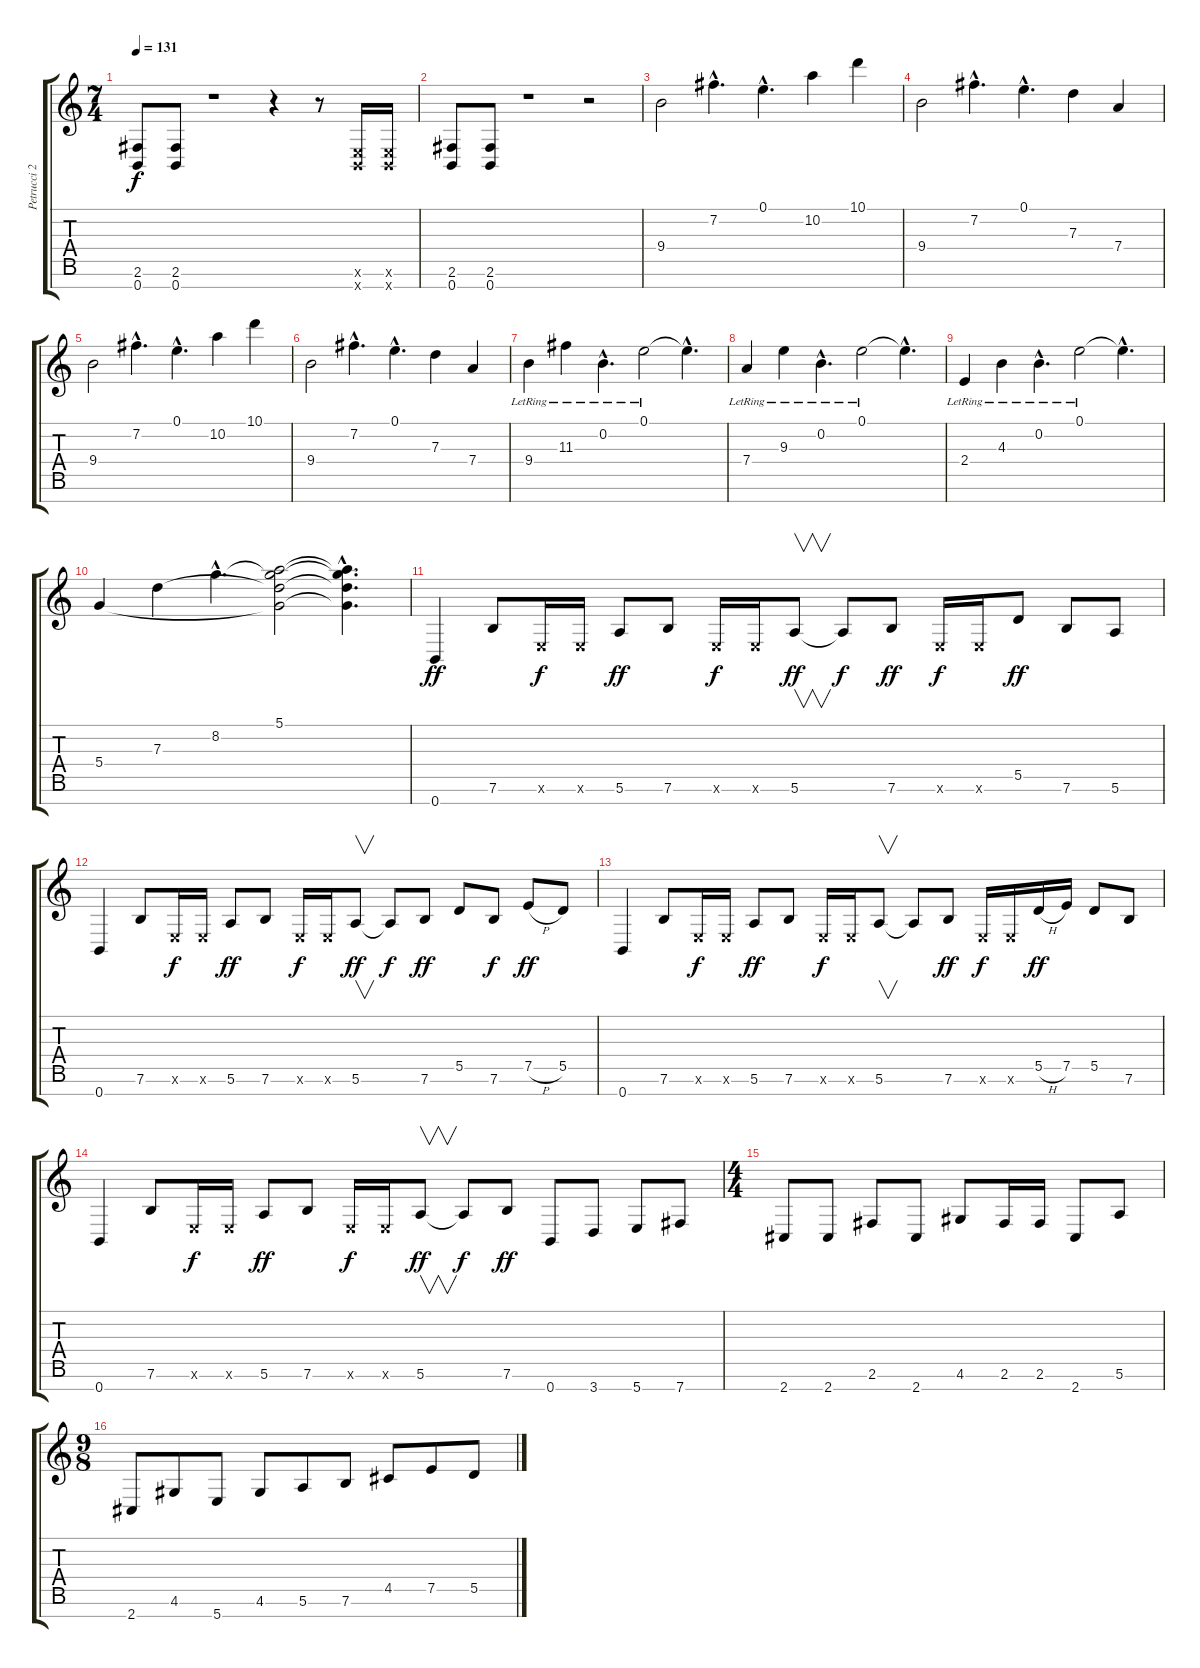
\track ("Petrucci 2" "Petrucci 2") {instrument overdrivenguitar}
\staff {score tabs}
\tuning (E4 B3 G3 D3 A2 E2 B1) {hide}
\ts (7 4)
\tempo 131
\clef g2
\ks c
(2.6 0.7).8{dy f} (2.6 0.7).8 r.1 r.4 r.8 (0.6{x} 0.7{x}).16 (0.6{x} 0.7{x}).16 |
(2.6 0.7).8 (2.6 0.7).8 r.1 r.2 |
9.4.2 7.2{hac}.4{d} 0.1{hac}.4{d} 10.2.4 10.1.4 |
9.4.2 7.2{hac}.4{d} 0.1{hac}.4{d} 7.3.4 7.4.4 |
9.4.2 7.2{hac}.4{d} 0.1{hac}.4{d} 10.2.4 10.1.4 |
9.4.2 7.2{hac}.4{d} 0.1{hac}.4{d} 7.3.4 7.4.4 |
9.4{lr}.4 11.3{lr}.4 0.2{hac lr}.4{d} 0.1{lr}.2 0.1{hac t}.4{d} |
7.4{lr}.4 9.3{lr}.4 0.2{hac lr}.4{d} 0.1{lr}.2 0.1{hac t}.4{d} |
2.4{lr}.4 4.3{lr}.4 0.2{hac lr}.4{d} 0.1{lr}.2 0.1{hac t}.4{d} |
5.4.4 7.3.4 8.2{hac}.4{d} (5.1 8.2{t} 7.3{t} 5.4{t}).2 (5.1{hac t} 8.2{hac t} 7.3{hac t} 5.4{hac t}).4{d} |
0.7.4{dy ff} 7.6.8 0.6{x}.16{dy f} 0.6{x}.16 5.6.8{dy ff} 7.6.8 0.6{x}.16{dy f} 0.6{x}.16 5.6.8{v dy ff} 5.6{t}.8{dy f} 7.6.8{dy ff} 0.6{x}.16{dy f} 0.6{x}.16 5.5.8{dy ff} 7.6.8 5.6.8 |
0.7.4 7.6.8 0.6{x}.16{dy f} 0.6{x}.16 5.6.8{dy ff} 7.6.8 0.6{x}.16{dy f} 0.6{x}.16 5.6.8{v dy ff} 5.6{t}.8{dy f} 7.6.8{dy ff} 5.5.8 7.6.8{dy f} 7.5{h}.8{dy ff} 5.5.8 |
0.7.4 7.6.8 0.6{x}.16{dy f} 0.6{x}.16 5.6.8{dy ff} 7.6.8 0.6{x}.16{dy f} 0.6{x}.16 5.6.8{v} 5.6{t}.8 7.6.8{dy ff} 0.6{x}.16{dy f} 0.6{x}.16 5.5{h}.16{dy ff} 7.5.16 5.5.8 7.6.8 |
0.7.4 7.6.8 0.6{x}.16{dy f} 0.6{x}.16 5.6.8{dy ff} 7.6.8 0.6{x}.16{dy f} 0.6{x}.16 5.6.8{v dy ff} 5.6{t}.8{dy f} 7.6.8{dy ff} 0.7.8 3.7.8 5.7.8 7.7.8 |
\ts (4 4)
2.7.8 2.7.8 2.6.8 2.7.8 4.6.8 2.6.16 2.6.16 2.7.8 5.6.8 |
\ts (9 8)
2.7.8 4.6.8 5.7.8 4.6.8 5.6.8 7.6.8 4.5.8 7.5.8 5.5.8
